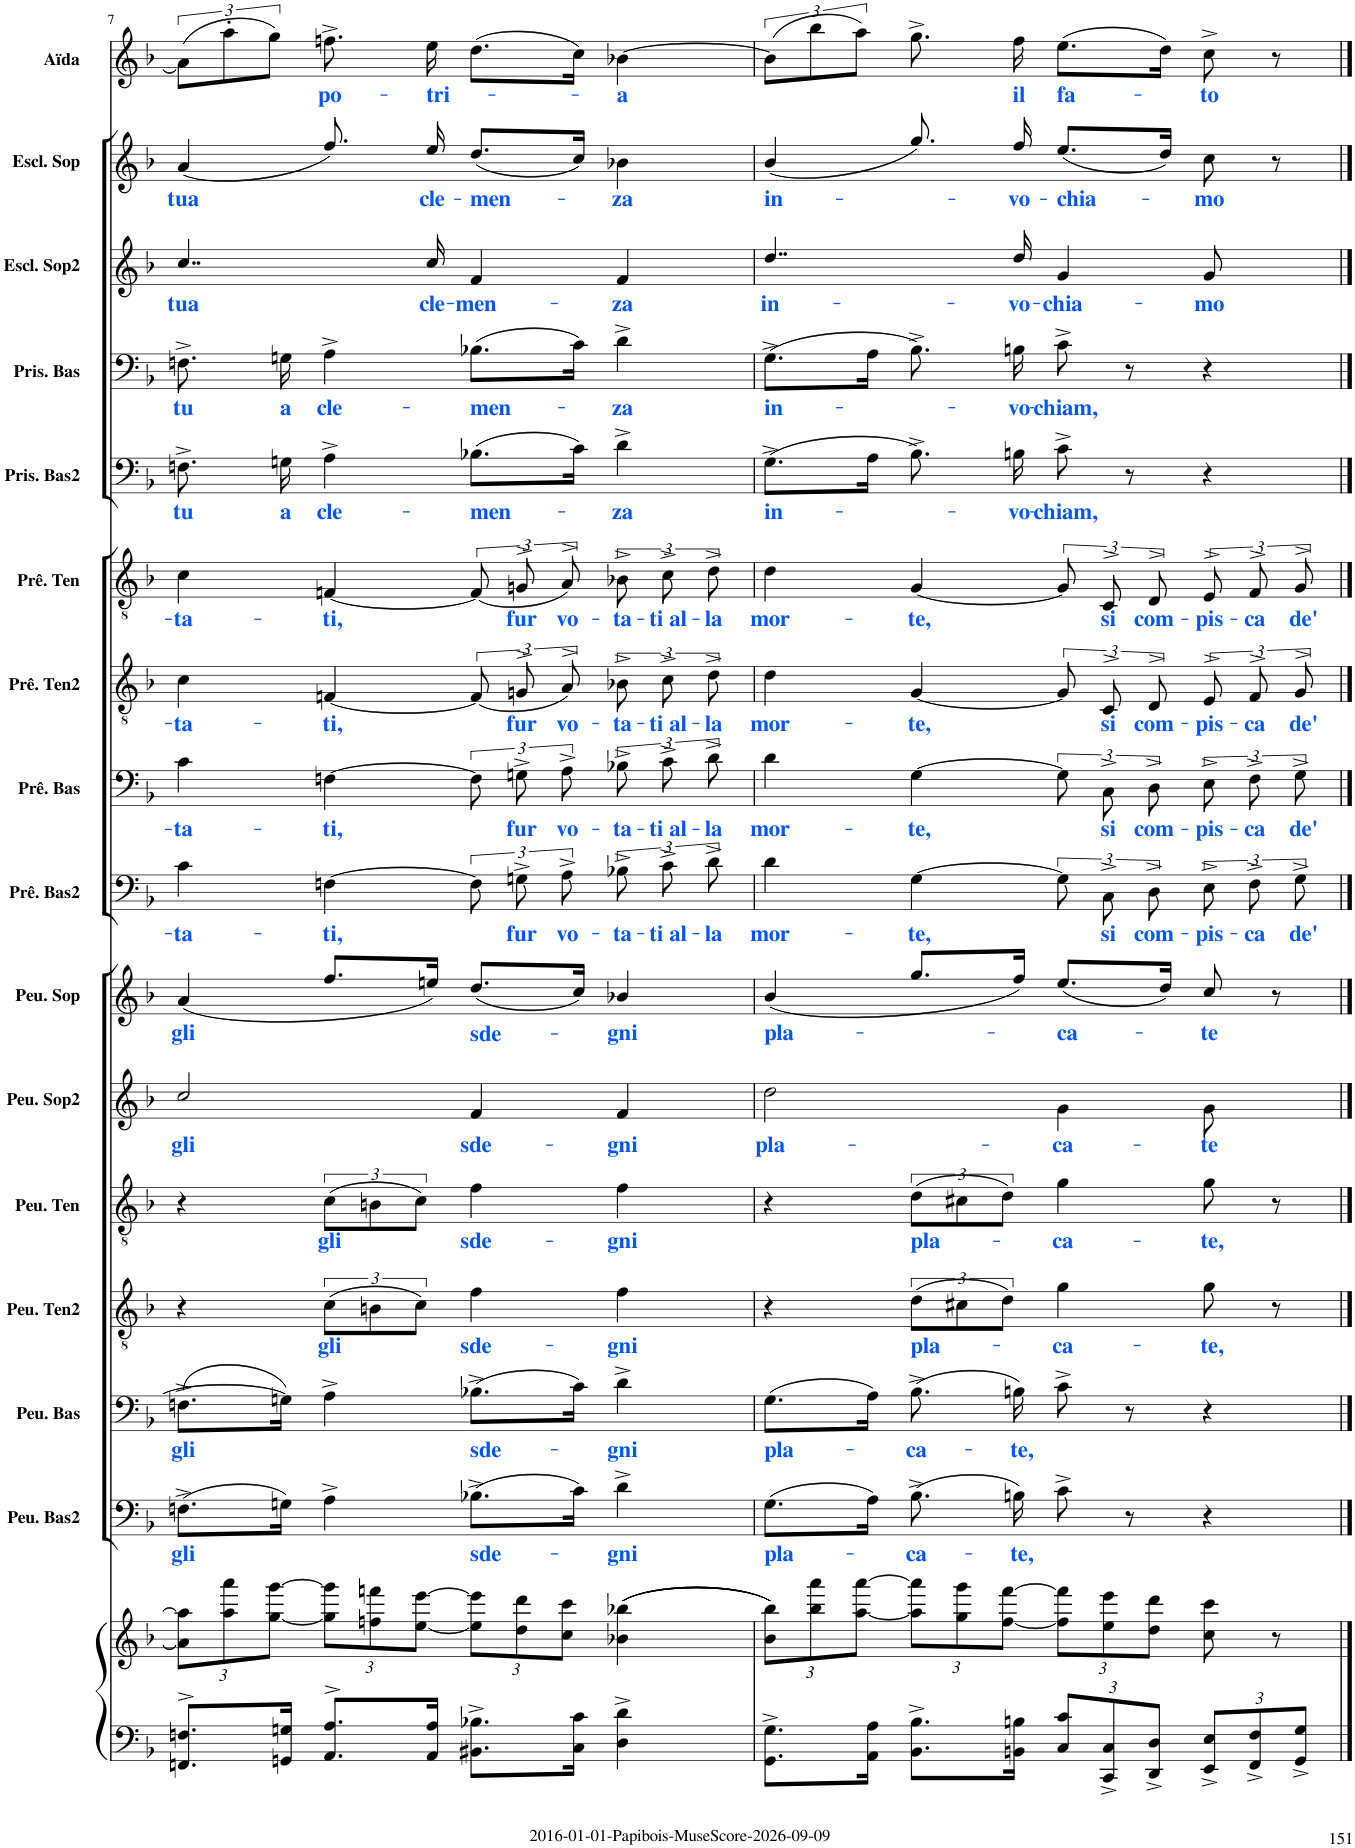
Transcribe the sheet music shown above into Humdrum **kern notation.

**kern	**kern	**kern	**text	**kern	**text	**kern	**text	**kern	**text	**kern	**text	**kern	**text	**kern	**text	**kern	**text	**kern	**text	**kern	**text	**kern	**text	**kern	**text	**kern	**text	**kern	**text	**kern	**text
*part16	*part16	*part15	*part15	*part14	*part14	*part13	*part13	*part12	*part12	*part11	*part11	*part10	*part10	*part9	*part9	*part8	*part8	*part7	*part7	*part6	*part6	*part5	*part5	*part4	*part4	*part3	*part3	*part2	*part2	*part1	*part1
*staff17	*staff16	*staff15	*staff15	*staff14	*staff14	*staff13	*staff13	*staff12	*staff12	*staff11	*staff11	*staff10	*staff10	*staff9	*staff9	*staff8	*staff8	*staff7	*staff7	*staff6	*staff6	*staff5	*staff5	*staff4	*staff4	*staff3	*staff3	*staff2	*staff2	*staff1	*staff1
*I"Piano	*	*I"Peu. Bas2	*	*I"Peu. Bas	*	*I"Peu. Ten2	*	*I"Peu. Ten	*	*I"Peu. Sop2	*	*I"Peu. Sop	*	*I"Prê. Bas2	*	*I"Prê. Bas	*	*I"Prê. Ten2	*	*I"Prê. Ten	*	*I"Pris. Bas2	*	*I"Pris. Bas	*	*I"Escl. Sop2	*	*I"Escl. Sop	*	*I"Aïda	*
*I'Pno	*	*I'Peu. Bas2	*	*I'Peu. Bas	*	*I'Peu. Ten2	*	*I'Peu. Ten	*	*I'Peu. Sop2	*	*I'Peu. Sop	*	*I'Prê. Bas2	*	*I'Prê. Bas	*	*I'Prê. Ten2	*	*I'Prê. Ten	*	*I'Pris. Bas2	*	*I'Pris. Bas	*	*I'Escl. Sop2	*	*I'Escl. Sop	*	*I'Aïda	*
!!LO:PB:g=z
*clefF4	*clefG2	*clefF4	*	*clefF4	*	*clefGv2	*	*clefGv2	*	*clefG2	*	*clefG2	*	*clefF4	*	*clefF4	*	*clefGv2	*	*clefGv2	*	*clefF4	*	*clefF4	*	*clefG2	*	*clefG2	*	*clefG2	*
*k[b-]	*k[b-]	*k[b-]	*	*k[b-]	*	*k[b-]	*	*k[b-]	*	*k[b-]	*	*k[b-]	*	*k[b-]	*	*k[b-]	*	*k[b-]	*	*k[b-]	*	*k[b-]	*	*k[b-]	*	*k[b-]	*	*k[b-]	*	*k[b-]	*
*M4/4	*M4/4	*M4/4	*	*M4/4	*	*M4/4	*	*M4/4	*	*M4/4	*	*M4/4	*	*M4/4	*	*M4/4	*	*M4/4	*	*M4/4	*	*M4/4	*	*M4/4	*	*M4/4	*	*M4/4	*	*M4/4	*
*	*Xbrackettup	*	*	*	*	*	*	*	*	*	*	*	*	*	*	*	*	*	*	*	*	*	*	*	*	*	*	*	*	*	*
=7	=7	=7	=7	=7	=7	=7	=7	=7	=7	=7	=7	=7	=7	=7	=7	=7	=7	=7	=7	=7	=7	=7	=7	=7	=7	=7	=7	=7	=7	=7	=7
!	!	!	!LO:LY:b:color=#0055FF	!	!LO:LY:b:color=#0055FF	!	!	!	!	!	!LO:LY:b:color=#0055FF	!	!LO:LY:b:color=#0055FF	!	!LO:LY:b:color=#0055FF	!	!LO:LY:b:color=#0055FF	!	!LO:LY:b:color=#0055FF	!	!LO:LY:b:color=#0055FF	!	!LO:LY:b:color=#0055FF	!	!LO:LY:b:color=#0055FF	!	!LO:LY:b:color=#0055FF	!	!LO:LY:b:color=#0055FF	!	!
8.FFn/^> 8.Fn/^>L	12a\] 12aa\]L	(8.Fn^>\L	gli	(8.Fn^>\L	gli	4r	.	4r	.	2cc/	gli	(4a/	gli	4c\	-ta-	4c\	-ta-	4c\	-ta-	4c\	-ta-	8.Fn^>\	tu	8.Fn^>\	tu	4..cc/	tua	(4a/	tua	(12a\L]	.
.	12aa\ 12aaa\	.	.	.	.	.	.	.	.	.	.	.	.	.	.	.	.	.	.	.	.	.	.	.	.	.	.	.	.	12aa'>\	.
.	[<12gg\ [>12ggg\J	.	.	.	.	.	.	.	.	.	.	.	.	.	.	.	.	.	.	.	.	.	.	.	.	.	.	.	.	12gg\J)	.
!	!	!	!	!	!	!	!	!	!	!	!	!	!	!	!	!	!	!	!	!	!	!	!LO:LY:b:color=#0055FF	!	!LO:LY:b:color=#0055FF	!	!	!	!	!	!
16GGn/ 16Gn/Jk	.	16Gn\Jk)	.	16Gn\Jk])	.	.	.	.	.	.	.	.	.	.	.	.	.	.	.	.	.	16Gn\	a	16Gn\	a	.	.	.	.	.	.
!	!	!	!	!	!	!	!LO:LY:b:color=#0055FF	!	!LO:LY:b:color=#0055FF	!	!	!	!	!	!LO:LY:b:color=#0055FF	!	!LO:LY:b:color=#0055FF	!	!LO:LY:b:color=#0055FF	!	!LO:LY:b:color=#0055FF	!	!LO:LY:b:color=#0055FF	!	!LO:LY:b:color=#0055FF	!	!	!	!	!	!LO:LY:b:color=#0055FF
8.AA/^> 8.A/^>L	12gg\] 12ggg\]L	4A^>\	.	4A^>\	.	(12c\L	gli	(12c\L	gli	.	.	8.ff/L	.	[>4Fn\	-ti,	[>4Fn\	-ti,	[<4Fn/	-ti,	[<4Fn/	-ti,	4A^>\	cle-	4A^>\	cle-	.	.	8.ff/)	.	8.ffn^>\	po-
.	12ffn\ 12fffn\	.	.	.	.	12Bn\	.	12Bn\	.	.	.	.	.	.	.	.	.	.	.	.	.	.	.	.	.	.	.	.	.	.	.
.	[<12ee\ [>12eee\J	.	.	.	.	12c\J)	.	12c\J)	.	.	.	.	.	.	.	.	.	.	.	.	.	.	.	.	.	.	.	.	.	.	.
!	!	!	!	!	!	!	!	!	!	!	!	!	!	!	!	!	!	!	!	!	!	!	!	!	!	!	!LO:LY:b:color=#0055FF	!	!LO:LY:b:color=#0055FF	!	!LO:LY:b:color=#0055FF
16AA/ 16A/Jk	.	.	.	.	.	.	.	.	.	.	.	16een/Jk)	.	.	.	.	.	.	.	.	.	.	.	.	.	16cc/	cle-	16ee/	cle-	16ee\	-tri-
!	!	!	!LO:LY:b:color=#0055FF	!	!LO:LY:b:color=#0055FF	!	!LO:LY:b:color=#0055FF	!	!LO:LY:b:color=#0055FF	!	!LO:LY:b:color=#0055FF	!	!LO:LY:b:color=#0055FF	!	!	!	!	!	!	!	!	!	!LO:LY:b:color=#0055FF	!	!LO:LY:b:color=#0055FF	!	!LO:LY:b:color=#0055FF	!	!LO:LY:b:color=#0055FF	!	!
8.BB#X\^> 8.B-X\^>L	12ee\] 12eee\]L	(8.B-X^>\L	sde-	(8.B-X^>\L	sde-	4f\	sde-	4f\	sde-	4f/	sde-	(8.dd/L	sde-	12F\L]	.	12F\L]	.	(12F/L]	.	(12F/L]	.	(8.B-X\L	men-	(8.B-X\L	men-	4f/	-men-	(8.dd/L	-men-	(8.dd\L	.
!	!	!	!	!	!	!	!	!	!	!	!	!	!	!	!LO:LY:b:color=#0055FF	!	!LO:LY:b:color=#0055FF	!	!LO:LY:b:color=#0055FF	!	!LO:LY:b:color=#0055FF	!	!	!	!	!	!	!	!	!	!
.	12dd\ 12ddd\	.	.	.	.	.	.	.	.	.	.	.	.	12Gn^>\	fur	12Gn^>\	fur	12Gn^>/	fur	12Gn^>/	fur	.	.	.	.	.	.	.	.	.	.
!	!	!	!	!	!	!	!	!	!	!	!	!	!	!	!LO:LY:b:color=#0055FF	!	!LO:LY:b:color=#0055FF	!	!LO:LY:b:color=#0055FF	!	!LO:LY:b:color=#0055FF	!	!	!	!	!	!	!	!	!	!
.	12cc\ 12ccc\J	.	.	.	.	.	.	.	.	.	.	.	.	12A^>\J	vo-	12A^>\J	vo-	12A^>/J)	vo-	12A^>/J)	vo-	.	.	.	.	.	.	.	.	.	.
16C\ 16c\Jk	.	16c\Jk)	.	16c\Jk)	.	.	.	.	.	.	.	16cc/Jk)	.	.	.	.	.	.	.	.	.	16c\Jk)	.	16c\Jk)	.	.	.	16cc/Jk)	.	16cc\Jk)	.
!	!	!	!LO:LY:b:color=#0055FF	!	!LO:LY:b:color=#0055FF	!	!LO:LY:b:color=#0055FF	!	!LO:LY:b:color=#0055FF	!	!LO:LY:b:color=#0055FF	!	!LO:LY:b:color=#0055FF	!	!LO:LY:b:color=#0055FF	!	!LO:LY:b:color=#0055FF	!	!LO:LY:b:color=#0055FF	!	!LO:LY:b:color=#0055FF	!	!LO:LY:b:color=#0055FF	!	!LO:LY:b:color=#0055FF	!	!LO:LY:b:color=#0055FF	!	!LO:LY:b:color=#0055FF	!	!LO:LY:b:color=#0055FF
4D\^> 4d\^>	(((4b-X\ 4bb-X\	4d^>\	-gni	4d^>\	-gni	4f\	-gni	4f\	-gni	4f/	-gni	4b-X/	-gni	12B-X^>\L	-ta-	12B-X^>\L	-ta-	12B-X^>\L	-ta-	12B-X^>\L	-ta-	4d^>\	-za	4d^>\	-za	4f/	-za	4b-X\	-za	[>4b-X\	-a
!	!	!	!	!	!	!	!	!	!	!	!	!	!	!	!LO:LY:b:color=#0055FF	!	!LO:LY:b:color=#0055FF	!	!LO:LY:b:color=#0055FF	!	!LO:LY:b:color=#0055FF	!	!	!	!	!	!	!	!	!	!
.	.	.	.	.	.	.	.	.	.	.	.	.	.	12c^>\	-ti al-	12c^>\	-ti al-	12c^>\	-ti al-	12c^>\	-ti al-	.	.	.	.	.	.	.	.	.	.
!	!	!	!	!	!	!	!	!	!	!	!	!	!	!	!LO:LY:b:color=#0055FF	!	!LO:LY:b:color=#0055FF	!	!LO:LY:b:color=#0055FF	!	!LO:LY:b:color=#0055FF	!	!	!	!	!	!	!	!	!	!
.	.	.	.	.	.	.	.	.	.	.	.	.	.	12d^>\J	-la	12d^>\J	-la	12d^>\J	-la	12d^>\J	-la	.	.	.	.	.	.	.	.	.	.
=8	=8	=8	=8	=8	=8	=8	=8	=8	=8	=8	=8	=8	=8	=8	=8	=8	=8	=8	=8	=8	=8	=8	=8	=8	=8	=8	=8	=8	=8	=8	=8
!	!	!	!LO:LY:b:color=#0055FF	!	!LO:LY:b:color=#0055FF	!	!	!	!	!	!LO:LY:b:color=#0055FF	!	!LO:LY:b:color=#0055FF	!	!LO:LY:b:color=#0055FF	!	!LO:LY:b:color=#0055FF	!	!LO:LY:b:color=#0055FF	!	!LO:LY:b:color=#0055FF	!	!LO:LY:b:color=#0055FF	!	!LO:LY:b:color=#0055FF	!	!LO:LY:b:color=#0055FF	!	!LO:LY:b:color=#0055FF	!	!
8.GG\^ 8.G\^L	12b-\ 12bb-\L)))	(8.G\L	pla-	(8.G\L	pla-	4r	.	4r	.	2dd\	pla-	(4b-/	pla-	4d\	mor-	4d\	mor-	4d\	mor-	4d\	mor-	(8.G^>\L	in-	(8.G^>\L	in-	4..dd/	in-	(4b-/	in-	(12b-\L]	.
.	12bb-\ 12aaa\	.	.	.	.	.	.	.	.	.	.	.	.	.	.	.	.	.	.	.	.	.	.	.	.	.	.	.	.	12bb-\	.
.	[<12aa\ [>12aaa\J	.	.	.	.	.	.	.	.	.	.	.	.	.	.	.	.	.	.	.	.	.	.	.	.	.	.	.	.	12aa\J)	.
16AA\ 16A\Jk	.	16A\Jk)	.	16A\Jk)	.	.	.	.	.	.	.	.	.	.	.	.	.	.	.	.	.	16A\Jk	.	16A\Jk	.	.	.	.	.	.	.
!	!	!	!LO:LY:b:color=#0055FF	!	!LO:LY:b:color=#0055FF	!	!LO:LY:b:color=#0055FF	!	!LO:LY:b:color=#0055FF	!	!	!	!	!	!LO:LY:b:color=#0055FF	!	!LO:LY:b:color=#0055FF	!	!LO:LY:b:color=#0055FF	!	!LO:LY:b:color=#0055FF	!	!	!	!	!	!	!	!	!	!
8.BB-\^ 8.B-\^L	12aa\] 12aaa\]L	(8.B-^>\	ca-	(8.B-^>\	ca-	(12d\L	pla-	(12d\L	pla-	.	.	8.gg/L	.	[>4G\	-te,	[>4G\	-te,	[<4G/	-te,	[<4G/	-te,	8.B-^>\)	.	8.B-^>\)	.	.	.	8.gg/)	.	8.gg^>\	.
.	12gg\ 12ggg\	.	.	.	.	12c#X\	.	12c#X\	.	.	.	.	.	.	.	.	.	.	.	.	.	.	.	.	.	.	.	.	.	.	.
.	[<12ff\ [>12fff\J	.	.	.	.	12d\J)	.	12d\J)	.	.	.	.	.	.	.	.	.	.	.	.	.	.	.	.	.	.	.	.	.	.	.
!	!	!	!LO:LY:b:color=#0055FF	!	!LO:LY:b:color=#0055FF	!	!	!	!	!	!	!	!	!	!	!	!	!	!	!	!	!	!LO:LY:b:color=#0055FF	!	!LO:LY:b:color=#0055FF	!	!LO:LY:b:color=#0055FF	!	!LO:LY:b:color=#0055FF	!	!LO:LY:b:color=#0055FF
16BBn\ 16Bn\Jk	.	16Bn\)	-te,	16Bn\)	-te,	.	.	.	.	.	.	16ff/Jk)	.	.	.	.	.	.	.	.	.	16Bn\	-vo-	16Bn\	-vo-	16dd/	-vo-	16ff/	-vo-	16ff\	il
*Xbrackettup	*	*	*	*	*	*	*	*	*	*	*	*	*	*	*	*	*	*	*	*	*	*	*	*	*	*	*	*	*	*	*
!	!	!	!	!	!	!	!LO:LY:b:color=#0055FF	!	!LO:LY:b:color=#0055FF	!	!LO:LY:b:color=#0055FF	!	!LO:LY:b:color=#0055FF	!	!	!	!	!	!	!	!	!	!LO:LY:b:color=#0055FF	!	!LO:LY:b:color=#0055FF	!	!LO:LY:b:color=#0055FF	!	!LO:LY:b:color=#0055FF	!	!LO:LY:b:color=#0055FF
12C/ 12c/L	12ff\] 12fff\]L	8c^>\	.	8c^>\	.	4g\	-ca-	4g\	-ca-	4g\	-ca-	(8.ee/L	-ca-	12G\L]	.	12G\L]	.	12G/L]	.	12G/L]	.	8c^>\	-chiam,	8c^>\	-chiam,	4g/	-chia-	(8.ee/L	-chia-	(8.ee\L	fa-
!	!	!	!	!	!	!	!	!	!	!	!	!	!	!	!LO:LY:b:color=#0055FF	!	!LO:LY:b:color=#0055FF	!	!LO:LY:b:color=#0055FF	!	!LO:LY:b:color=#0055FF	!	!	!	!	!	!	!	!	!	!
12CC/^ 12C/^	12ee\ 12eee\	.	.	.	.	.	.	.	.	.	.	.	.	12C^>\	si	12C^>\	si	12C^>/	si	12C^>/	si	.	.	.	.	.	.	.	.	.	.
.	.	8r	.	8r	.	.	.	.	.	.	.	.	.	.	.	.	.	.	.	.	.	8r	.	8r	.	.	.	.	.	.	.
!	!	!	!	!	!	!	!	!	!	!	!	!	!	!	!LO:LY:b:color=#0055FF	!	!LO:LY:b:color=#0055FF	!	!LO:LY:b:color=#0055FF	!	!LO:LY:b:color=#0055FF	!	!	!	!	!	!	!	!	!	!
12DD/^ 12D/^J	12dd\ 12ddd\J	.	.	.	.	.	.	.	.	.	.	.	.	12D^>\J	com-	12D^>\J	com-	12D^>/J	com-	12D^>/J	com-	.	.	.	.	.	.	.	.	.	.
.	.	.	.	.	.	.	.	.	.	.	.	16dd/Jk)	.	.	.	.	.	.	.	.	.	.	.	.	.	.	.	16dd/Jk)	.	16dd\Jk)	.
!	!	!	!	!	!	!	!LO:LY:b:color=#0055FF	!	!LO:LY:b:color=#0055FF	!	!LO:LY:b:color=#0055FF	!	!LO:LY:b:color=#0055FF	!	!LO:LY:b:color=#0055FF	!	!LO:LY:b:color=#0055FF	!	!LO:LY:b:color=#0055FF	!	!LO:LY:b:color=#0055FF	!	!	!	!	!	!LO:LY:b:color=#0055FF	!	!LO:LY:b:color=#0055FF	!	!LO:LY:b:color=#0055FF
12EE/^ 12E/^L	8cc\ 8ccc\	4r	.	4r	.	8g\	-te,	8g\	-te,	8g\	-te	8cc/	-te	12E^>\L	-pis-	12E^>\L	-pis-	12E^>/L	-pis-	12E^>/L	-pis-	4r	.	4r	.	8g/	-mo	8cc\	-mo	8cc^>\	-to
!	!	!	!	!	!	!	!	!	!	!	!	!	!	!	!LO:LY:b:color=#0055FF	!	!LO:LY:b:color=#0055FF	!	!LO:LY:b:color=#0055FF	!	!LO:LY:b:color=#0055FF	!	!	!	!	!	!	!	!	!	!
12FF/^ 12F/^	.	.	.	.	.	.	.	.	.	.	.	.	.	12F^>\	-ca	12F^>\	-ca	12F^>/	-ca	12F^>/	-ca	.	.	.	.	.	.	.	.	.	.
.	8r	.	.	.	.	8r	.	8r	.	8ryy	.	8r	.	.	.	.	.	.	.	.	.	.	.	.	.	8ryy	.	8r	.	8r	.
!	!	!	!	!	!	!	!	!	!	!	!	!	!	!	!LO:LY:b:color=#0055FF	!	!LO:LY:b:color=#0055FF	!	!LO:LY:b:color=#0055FF	!	!LO:LY:b:color=#0055FF	!	!	!	!	!	!	!	!	!	!
12GG/^ 12G/^J	.	.	.	.	.	.	.	.	.	.	.	.	.	12G^>\J	de'	12G^>\J	de'	12G^>/J	de'	12G^>/J	de'	.	.	.	.	.	.	.	.	.	.
==	==	==	==	==	==	==	==	==	==	==	==	==	==	==	==	==	==	==	==	==	==	==	==	==	==	==	==	==	==	==	==
*-	*-	*-	*-	*-	*-	*-	*-	*-	*-	*-	*-	*-	*-	*-	*-	*-	*-	*-	*-	*-	*-	*-	*-	*-	*-	*-	*-	*-	*-	*-	*-
